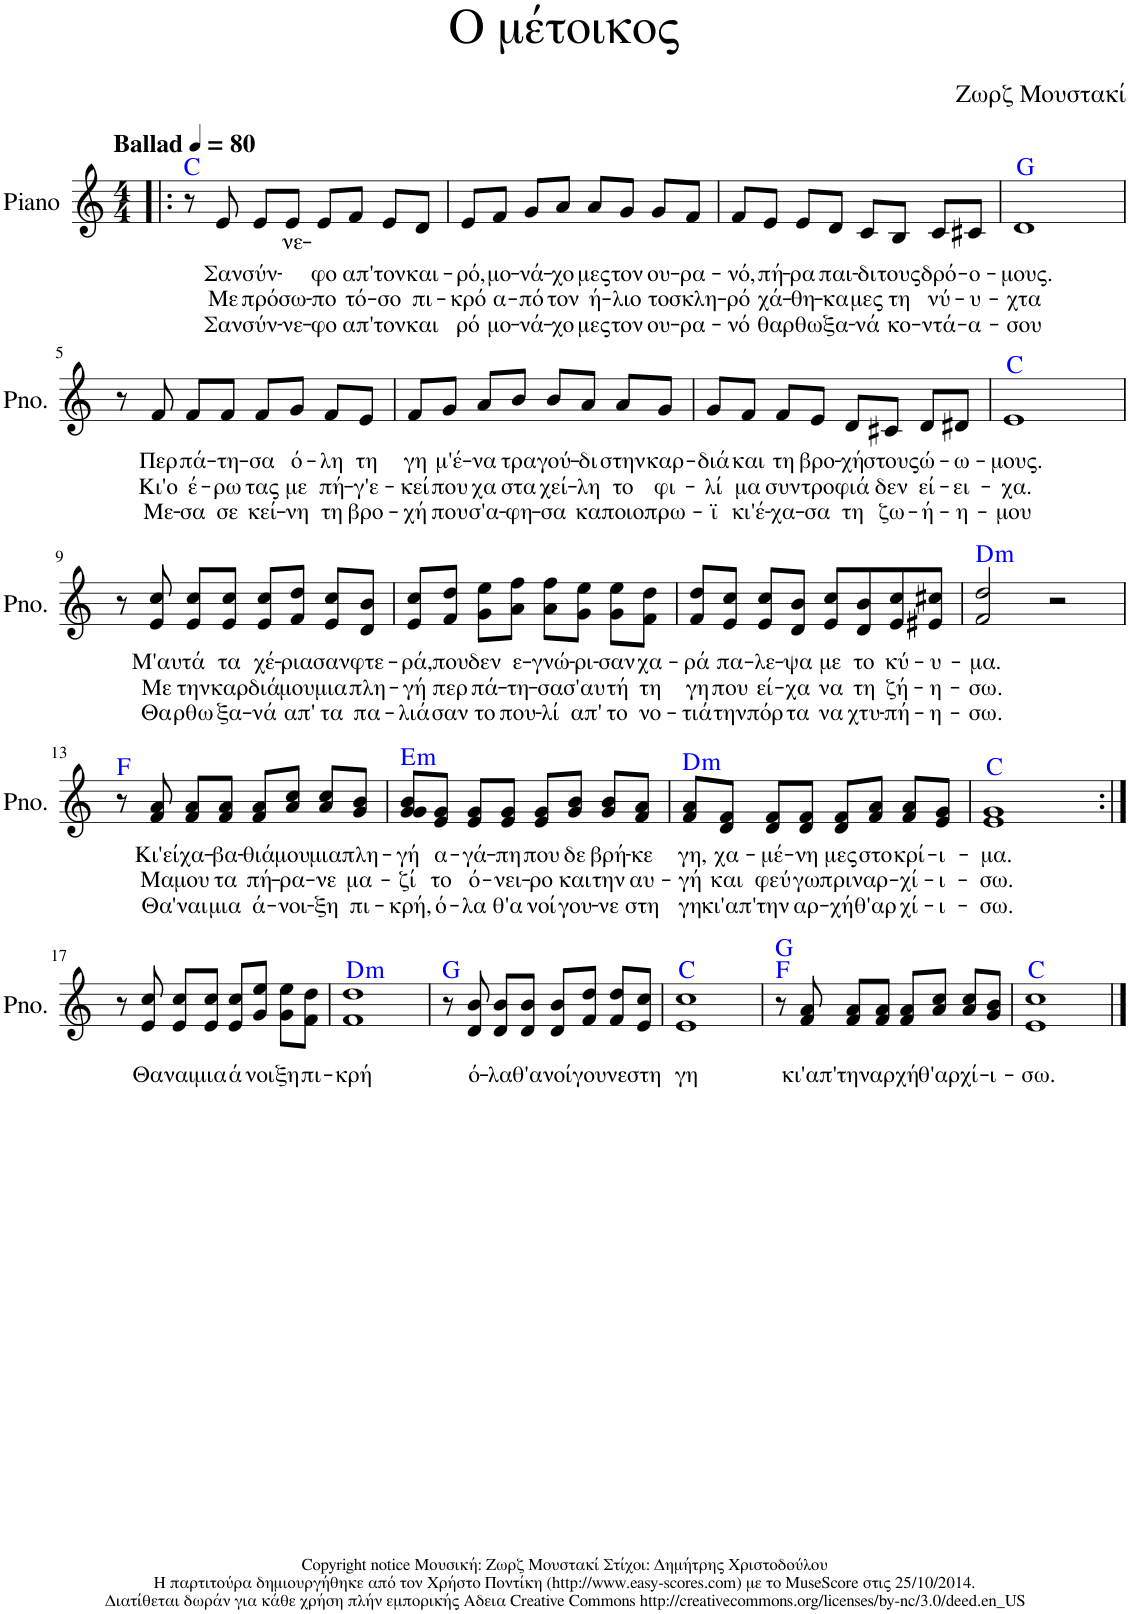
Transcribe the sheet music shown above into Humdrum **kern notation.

**kern	**text	**text	**text	**harte
*part1	*part1	*part1	*part1	*part1
*staff1	*staff1	*staff1	*staff1	*
*I"Piano	*	*	*	*
*I'Pno.	*	*	*	*
*clefG2	*	*	*	*
*k[]	*	*	*	*
*M4/4	*	*	*	*
*MM80	*	*	*	*
=1!|:	=1!|:	=1!|:	=1!|:	=1!|:
!LO:TX:a:B:t=Ballad	!	!	!	!
8r	.	.	.	C:maj
!	!LO:LY:b	!LO:LY:b	!LO:LY:b	!
8e/	Σαν	Με	Σαν	.
!	!LO:LY:b	!LO:LY:b	!LO:LY:b	!
8e/L	σύν-	πρό-	σύν-	.
!	!LO:LY:b	!LO:LY:b	!LO:LY:b	!
8e/J	-νε-	-σω-	-νε-	.
!	!LO:LY:b	!LO:LY:b	!LO:LY:b	!
8e/L	-φο	-πο	-φο	.
!	!LO:LY:b	!LO:LY:b	!LO:LY:b	!
8f/J	-απ'	τό-	απ'	.
!	!LO:LY:b	!LO:LY:b	!LO:LY:b	!
8e/L	τον	-σο	τον	.
!	!LO:LY:b	!LO:LY:b	!LO:LY:b	!
8d/J	και-	πι-	και	.
=2	=2	=2	=2	=2
!	!LO:LY:b	!LO:LY:b	!LO:LY:b	!
8e/L	-ρό,	-κρό	ρό	.
!	!LO:LY:b	!LO:LY:b	!LO:LY:b	!
8f/J	μο-	α-	μο-	.
!	!LO:LY:b	!LO:LY:b	!LO:LY:b	!
8g/L	-νά-	-πό	-νά-	.
!	!LO:LY:b	!LO:LY:b	!LO:LY:b	!
8a/J	-χο	τον	-χο	.
!	!LO:LY:b	!LO:LY:b	!LO:LY:b	!
8a/L	μες	ή-	μες	.
!	!LO:LY:b	!LO:LY:b	!LO:LY:b	!
8g/J	τον	-λιο	τον	.
!	!LO:LY:b	!LO:LY:b	!LO:LY:b	!
8g/L	ου-	το	ου-	.
!	!LO:LY:b	!LO:LY:b	!LO:LY:b	!
8f/J	-ρα-	σκλη-	-ρα-	.
=3	=3	=3	=3	=3
!	!LO:LY:b	!LO:LY:b	!LO:LY:b	!
8f/L	-νό,	-ρό	-νό	.
!	!LO:LY:b	!LO:LY:b	!LO:LY:b	!
8e/J	πή-	χά-	θα	.
!	!LO:LY:b	!LO:LY:b	!LO:LY:b	!
8e/L	-ρα	-θη-	ρθω	.
!	!LO:LY:b	!LO:LY:b	!LO:LY:b	!
8d/J	παι-	-κα	ξα-	.
!	!LO:LY:b	!LO:LY:b	!LO:LY:b	!
8c/L	-δι	μες	-νά	.
!	!LO:LY:b	!LO:LY:b	!LO:LY:b	!
8B/J	τους	τη	κο-	.
!	!LO:LY:b	!LO:LY:b	!LO:LY:b	!
8c/L	δρό-	νύ-	-ντά-	.
!	!LO:LY:b	!LO:LY:b	!LO:LY:b	!
8c#X/J	-ο-	-υ-	-α-	.
=4	=4	=4	=4	=4
!	!LO:LY:b	!LO:LY:b	!LO:LY:b	!
1d	-μους.	-χτα	-σου	G:maj
!!LO:LB:g=z
=5	=5	=5	=5	=5
8r	.	.	.	.
!	!LO:LY:b	!LO:LY:b	!LO:LY:b	!
8f/	Περ-	Κι'ο	Με-	.
!	!LO:LY:b	!LO:LY:b	!LO:LY:b	!
8f/L	-πά-	έ-	-σα	.
!	!LO:LY:b	!LO:LY:b	!LO:LY:b	!
8f/J	-τη-	-ρω-	σε	.
!	!LO:LY:b	!LO:LY:b	!LO:LY:b	!
8f/L	-σα	-τας	κεί-	.
!	!LO:LY:b	!LO:LY:b	!LO:LY:b	!
8g/J	ό-	με	-νη	.
!	!LO:LY:b	!LO:LY:b	!LO:LY:b	!
8f/L	-λη	πή-	τη	.
!	!LO:LY:b	!LO:LY:b	!LO:LY:b	!
8e/J	τη	-γ'ε-	βρο-	.
=6	=6	=6	=6	=6
!	!LO:LY:b	!LO:LY:b	!LO:LY:b	!
8f/L	γη	-κεί	-χή	.
!	!LO:LY:b	!LO:LY:b	!LO:LY:b	!
8g/J	μ'έ-	που	που	.
!	!LO:LY:b	!LO:LY:b	!LO:LY:b	!
8a/L	-να	χα	σ'α-	.
!	!LO:LY:b	!LO:LY:b	!LO:LY:b	!
8b/J	τρα-	στα	-φη-	.
!	!LO:LY:b	!LO:LY:b	!LO:LY:b	!
8b/L	-γού-	χεί-	-σα	.
!	!LO:LY:b	!LO:LY:b	!LO:LY:b	!
8a/J	-δι	-λη	κα-	.
!	!LO:LY:b	!LO:LY:b	!LO:LY:b	!
8a/L	στην	το	-ποιο	.
!	!LO:LY:b	!LO:LY:b	!LO:LY:b	!
8g/J	καρ-	φι-	πρω-	.
=7	=7	=7	=7	=7
!	!LO:LY:b	!LO:LY:b	!LO:LY:b	!
8g/L	-διά	-λί	-ϊ	.
!	!LO:LY:b	!LO:LY:b	!LO:LY:b	!
8f/J	και	μα	κι'έ-	.
!	!LO:LY:b	!LO:LY:b	!LO:LY:b	!
8f/L	τη	συν-	-χα-	.
!	!LO:LY:b	!LO:LY:b	!LO:LY:b	!
8e/J	βρο-	-τρο-	-σα	.
!	!LO:LY:b	!LO:LY:b	!LO:LY:b	!
8d/L	-χή	-φιά	τη	.
!	!LO:LY:b	!LO:LY:b	!LO:LY:b	!
8c#X/J	στους	δεν	ζω-	.
!	!LO:LY:b	!LO:LY:b	!LO:LY:b	!
8d/L	ώ-	εί-	-ή-	.
!	!LO:LY:b	!LO:LY:b	!LO:LY:b	!
8d#X/J	-ω-	-ει-	-η-	.
=8	=8	=8	=8	=8
!	!LO:LY:b	!LO:LY:b	!LO:LY:b	!
1e	-μους.	-χα.	-μου	C:maj
!!LO:LB:g=z
=9	=9	=9	=9	=9
8r	.	.	.	.
!	!LO:LY:b	!LO:LY:b	!LO:LY:b	!
8e/ 8cc/	Μ'αυ-	Με	Θα	.
!	!LO:LY:b	!LO:LY:b	!LO:LY:b	!
8e/ 8cc/L	-τά	την	ρθω	.
!	!LO:LY:b	!LO:LY:b	!LO:LY:b	!
8e/ 8cc/J	-τα	καρ-	ξα-	.
!	!LO:LY:b	!LO:LY:b	!LO:LY:b	!
8e/ 8cc/L	χέ-	-διά	-νά	.
!	!LO:LY:b	!LO:LY:b	!LO:LY:b	!
8f/ 8dd/J	-ρια	μου	απ'	.
!	!LO:LY:b	!LO:LY:b	!LO:LY:b	!
8e/ 8cc/L	σαν	μια	τα	.
!	!LO:LY:b	!LO:LY:b	!LO:LY:b	!
8d/ 8b/J	φτε-	πλη-	πα-	.
=10	=10	=10	=10	=10
!	!LO:LY:b	!LO:LY:b	!LO:LY:b	!
8e/ 8cc/L	-ρά,	-γή	-λιά	.
!	!LO:LY:b	!LO:LY:b	!LO:LY:b	!
8f/ 8dd/J	που	περ-	σαν	.
!	!LO:LY:b	!LO:LY:b	!LO:LY:b	!
8g\ 8ee\L	δεν	-πά-	το	.
!	!LO:LY:b	!LO:LY:b	!LO:LY:b	!
8a\ 8ff\J	ε-	-τη-	που-	.
!	!LO:LY:b	!LO:LY:b	!LO:LY:b	!
8a\ 8ff\L	-γνώ-	-σα	-λί	.
!	!LO:LY:b	!LO:LY:b	!LO:LY:b	!
8g\ 8ee\J	-ρι-	σ'αυ-	απ'	.
!	!LO:LY:b	!LO:LY:b	!LO:LY:b	!
8g\ 8ee\L	-σαν	-τή	το	.
!	!LO:LY:b	!LO:LY:b	!LO:LY:b	!
8f\ 8dd\J	χα-	τη	νο-	.
=11	=11	=11	=11	=11
!	!LO:LY:b	!LO:LY:b	!LO:LY:b	!
8f/ 8dd/L	-ρά	γη	-τιά	.
!	!LO:LY:b	!LO:LY:b	!LO:LY:b	!
8e/ 8cc/J	πα-	που	την	.
!	!LO:LY:b	!LO:LY:b	!LO:LY:b	!
8e/ 8cc/L	-λε-	εί-	πόρ-	.
!	!LO:LY:b	!LO:LY:b	!LO:LY:b	!
8d/ 8b/J	-ψα	-χα	-τα	.
!	!LO:LY:b	!LO:LY:b	!LO:LY:b	!
8e/ 8cc/L	με	να	να	.
!	!LO:LY:b	!LO:LY:b	!LO:LY:b	!
8d/ 8b/	το	τη	χτυ-	.
!	!LO:LY:b	!LO:LY:b	!LO:LY:b	!
8e/ 8cc/	κύ-	ζή-	-πή-	.
!	!LO:LY:b	!LO:LY:b	!LO:LY:b	!
8e#X/ 8cc#X/J	-υ-	-η-	-η-	.
=12	=12	=12	=12	=12
!	!LO:LY:b	!LO:LY:b	!LO:LY:b	!LO:H:kt=m
2f/ 2dd/	-μα.	-σω.	-σω.	D:min
2r	.	.	.	.
!!LO:LB:g=z
=13	=13	=13	=13	=13
8r	.	.	.	F:maj
!	!LO:LY:b	!LO:LY:b	!LO:LY:b	!
8f/ 8a/	Κι'εί-	Μα	Θα	.
!	!LO:LY:b	!LO:LY:b	!LO:LY:b	!
8f/ 8a/L	-χα-	μου	'ναι	.
!	!LO:LY:b	!LO:LY:b	!LO:LY:b	!
8f/ 8a/J	-βα-	τα	μια	.
!	!LO:LY:b	!LO:LY:b	!LO:LY:b	!
8f/ 8a/L	-θιά	πή-	ά-	.
!	!LO:LY:b	!LO:LY:b	!LO:LY:b	!
8a/ 8cc/J	μου	-ρα-	-νοι-	.
!	!LO:LY:b	!LO:LY:b	!LO:LY:b	!
8a/ 8cc/L	μια	-νε	-ξη	.
!	!LO:LY:b	!LO:LY:b	!LO:LY:b	!
8g/ 8b/J	πλη-	μα-	πι-	.
=14	=14	=14	=14	=14
!	!LO:LY:b	!LO:LY:b	!LO:LY:b	!LO:H:kt=m
8g/ 8g/ 8b/L	-γή	-ζί	-κρή,	E:min
!	!LO:LY:b	!LO:LY:b	!LO:LY:b	!
8e/ 8g/J	α-	το	ό-	.
!	!LO:LY:b	!LO:LY:b	!LO:LY:b	!
8e/ 8g/L	-γά-	ό-	-λα	.
!	!LO:LY:b	!LO:LY:b	!LO:LY:b	!
8e/ 8g/J	-πη	-νει-	θ'α-	.
!	!LO:LY:b	!LO:LY:b	!LO:LY:b	!
8e/ 8g/L	που	-ρο	-νοί-	.
!	!LO:LY:b	!LO:LY:b	!LO:LY:b	!
8g/ 8b/J	δε	και	-γου-	.
!	!LO:LY:b	!LO:LY:b	!LO:LY:b	!
8g/ 8b/L	βρή-	την	-νε	.
!	!LO:LY:b	!LO:LY:b	!LO:LY:b	!
8f/ 8a/J	-κε	αυ-	στη	.
=15	=15	=15	=15	=15
!	!LO:LY:b	!LO:LY:b	!LO:LY:b	!LO:H:kt=m
8f/ 8a/L	γη,	-γή	γη	D:min
!	!LO:LY:b	!LO:LY:b	!LO:LY:b	!
8d/ 8f/J	χα-	και	κι'απ'	.
!	!LO:LY:b	!LO:LY:b	!LO:LY:b	!
8d/ 8f/L	-μέ-	φεύ-	την	.
!	!LO:LY:b	!LO:LY:b	!LO:LY:b	!
8d/ 8f/J	-νη	-γω	αρ-	.
!	!LO:LY:b	!LO:LY:b	!LO:LY:b	!
8d/ 8f/L	μες	πριν	-χή	.
!	!LO:LY:b	!LO:LY:b	!LO:LY:b	!
8f/ 8a/J	στο	αρ-	θ'αρ-	.
!	!LO:LY:b	!LO:LY:b	!LO:LY:b	!
8f/ 8a/L	κρί-	-χί-	-χί-	.
!	!LO:LY:b	!LO:LY:b	!LO:LY:b	!
8e/ 8g/J	-ι-	-ι-	-ι-	.
=16	=16	=16	=16	=16
!	!LO:LY:b	!LO:LY:b	!LO:LY:b	!
1e 1g	-μα.	-σω.	-σω.	C:maj
!!LO:LB:g=z
=17:|!	=17:|!	=17:|!	=17:|!	=17:|!
8r	.	.	.	.
!	!	!LO:LY:b	!	!
8e/ 8cc/	.	Θα	.	.
!	!	!LO:LY:b	!	!
8e/ 8cc/L	.	ναι	.	.
!	!	!LO:LY:b	!	!
8e/ 8cc/J	.	μια	.	.
!	!	!LO:LY:b	!	!
8e/ 8cc/L	.	ά-	.	.
!	!	!LO:LY:b	!	!
8g/ 8ee/J	.	-νοι-	.	.
!	!	!LO:LY:b	!	!
8g\ 8ee\L	.	-ξη	.	.
!	!	!LO:LY:b	!	!
8f\ 8dd\J	.	πι-	.	.
=18	=18	=18	=18	=18
!	!	!LO:LY:b	!	!LO:H:kt=m
1f 1dd	.	-κρή	.	D:min
=19	=19	=19	=19	=19
8r	.	.	.	G:maj
!	!	!LO:LY:b	!	!
8d/ 8b/	.	ό-	.	.
!	!	!LO:LY:b	!	!
8d/ 8b/L	.	-λα	.	.
!	!	!LO:LY:b	!	!
8d/ 8b/J	.	θ'α-	.	.
!	!	!LO:LY:b	!	!
8d/ 8b/L	.	-νοί-	.	.
!	!	!LO:LY:b	!	!
8f/ 8dd/J	.	-γου-	.	.
!	!	!LO:LY:b	!	!
8f/ 8dd/L	.	-νε	.	.
!	!	!LO:LY:b	!	!
8e/ 8cc/J	.	στη	.	.
=20	=20	=20	=20	=20
!	!	!LO:LY:b	!	!
1e 1cc	.	γη	.	C:maj
=21	=21	=21	=21	=21
8r	.	.	.	F:maj G:maj
!	!	!LO:LY:b	!	!
8f/ 8a/	.	κι'απ'	.	.
!	!	!LO:LY:b	!	!
8f/ 8a/L	.	την	.	.
!	!	!LO:LY:b	!	!
8f/ 8a/J	.	αρ-	.	.
!	!	!LO:LY:b	!	!
8f/ 8a/L	.	-χή	.	.
!	!	!LO:LY:b	!	!
8a/ 8cc/J	.	θ'αρ-	.	.
!	!	!LO:LY:b	!	!
8a/ 8cc/L	.	-χί-	.	.
!	!	!LO:LY:b	!	!
8g/ 8b/J	.	-ι-	.	.
=22	=22	=22	=22	=22
!	!	!LO:LY:b	!	!
1e 1cc	.	-σω.	.	C:maj
==	==	==	==	==
*-	*-	*-	*-	*-
